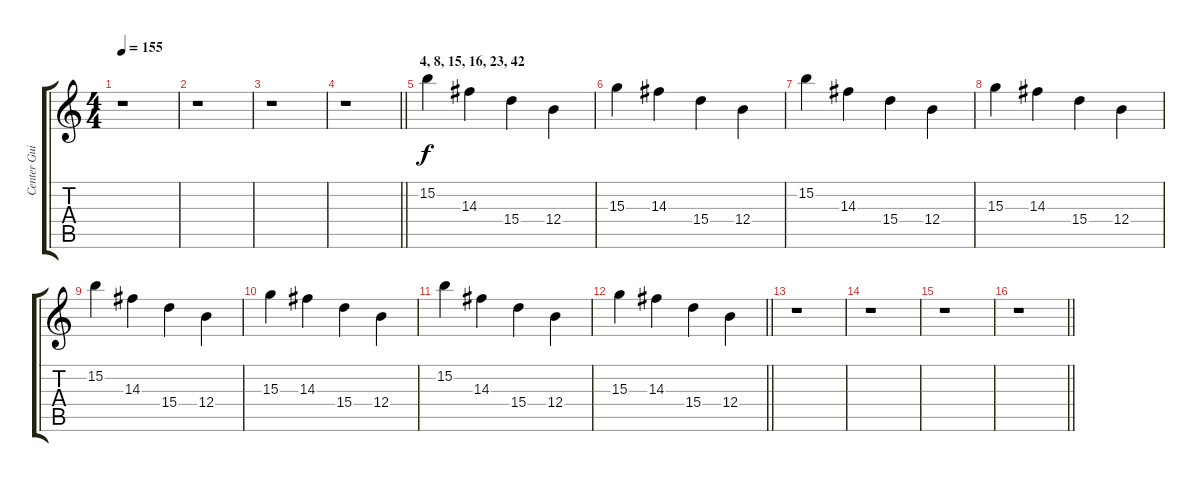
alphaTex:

\track ("Center Guitar" "Center Gui") {instrument overdrivenguitar}
\staff {score tabs}
\tuning (Db4 Ab3 E3 B2 Gb2 B1) {hide}
\ts (4 4)
\tempo 155
\clef g2
\ks c
r.1{dy f} |
r.1 |
r.1 |
\barLineRight lightlight
r.1 |
\section ("" "4, 8, 15, 16, 23, 42")
15.2.4 14.3.4 15.4.4 12.4.4 |
15.3.4 14.3.4 15.4.4 12.4.4 |
15.2.4 14.3.4 15.4.4 12.4.4 |
15.3.4 14.3.4 15.4.4 12.4.4 |
15.2.4 14.3.4 15.4.4 12.4.4 |
15.3.4 14.3.4 15.4.4 12.4.4 |
15.2.4 14.3.4 15.4.4 12.4.4 |
\barLineRight lightlight
15.3.4 14.3.4 15.4.4 12.4.4 |
\section ("" "")
r.1 |
r.1 |
r.1 |
\barLineRight lightlight
r.1
